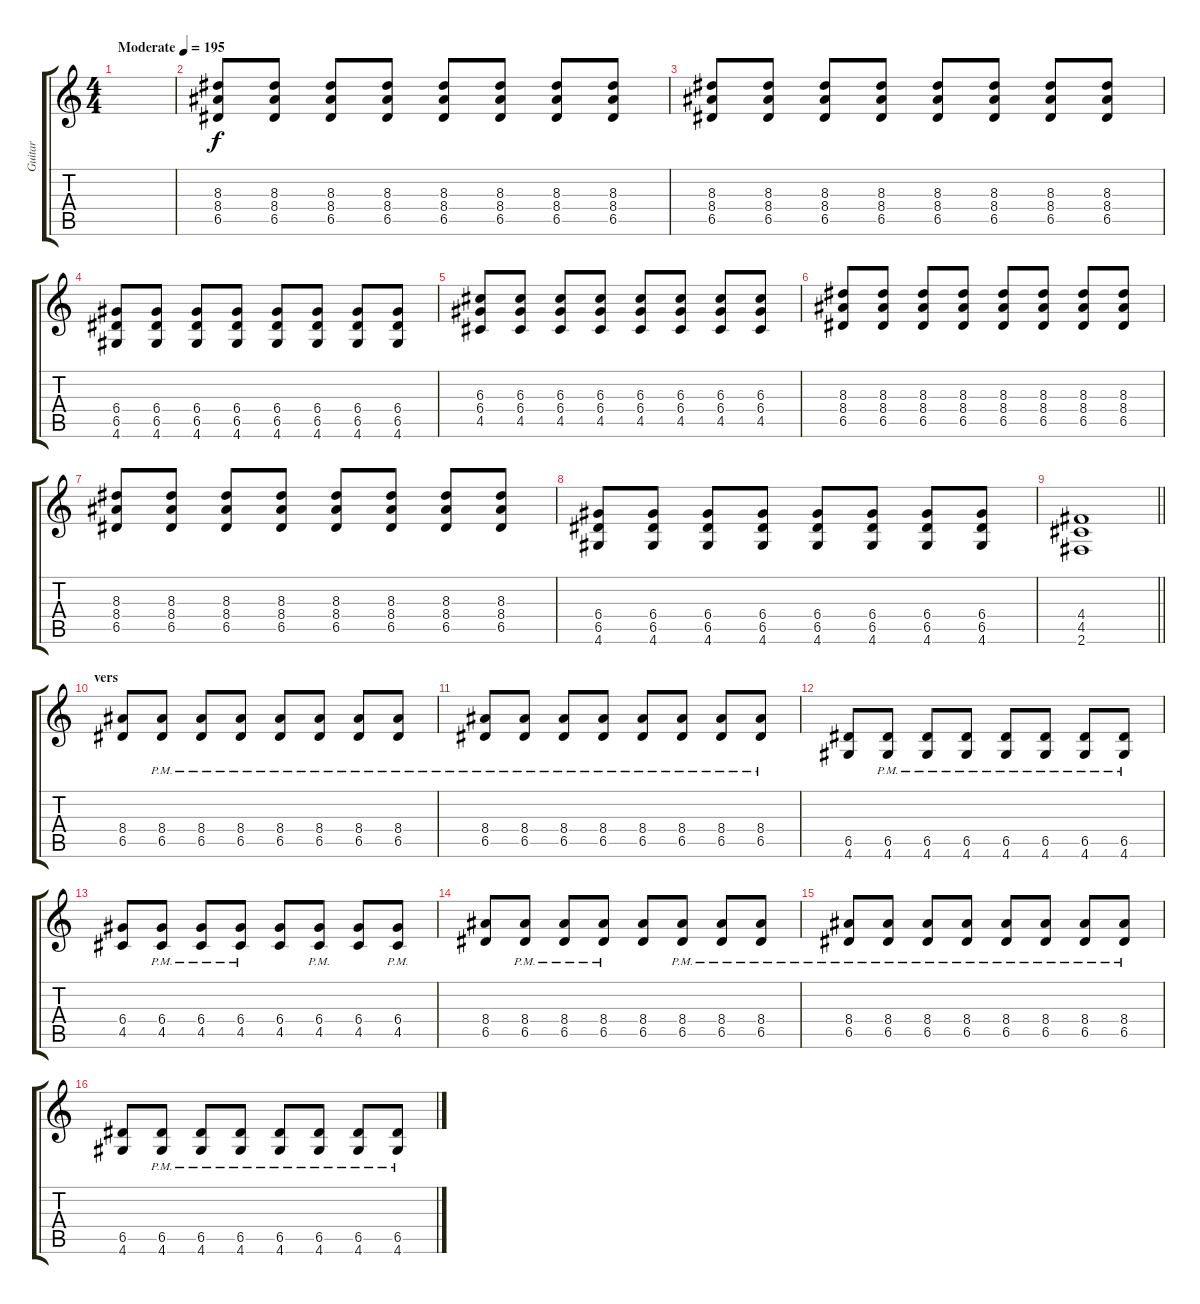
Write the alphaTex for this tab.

\track ("Guitar" "Guitar") {instrument distortionguitar}
\staff {score tabs}
\tuning (E4 B3 G3 D3 A2 E2) {hide}
\ts (4 4)
\tempo (195 "Moderate")
\clef g2
\ks c
|
(8.3 8.4 6.5).8 (8.3 8.4 6.5).8 (8.3 8.4 6.5).8 (8.3 8.4 6.5).8 (8.3 8.4 6.5).8 (8.3 8.4 6.5).8 (8.3 8.4 6.5).8 (8.3 8.4 6.5).8 |
(8.3 8.4 6.5).8 (8.3 8.4 6.5).8 (8.3 8.4 6.5).8 (8.3 8.4 6.5).8 (8.3 8.4 6.5).8 (8.3 8.4 6.5).8 (8.3 8.4 6.5).8 (8.3 8.4 6.5).8 |
(6.4 6.5 4.6).8 (6.4 6.5 4.6).8 (6.4 6.5 4.6).8 (6.4 6.5 4.6).8 (6.4 6.5 4.6).8 (6.4 6.5 4.6).8 (6.4 6.5 4.6).8 (6.4 6.5 4.6).8 |
(6.3 6.4 4.5).8 (6.3 6.4 4.5).8 (6.3 6.4 4.5).8 (6.3 6.4 4.5).8 (6.3 6.4 4.5).8 (6.3 6.4 4.5).8 (6.3 6.4 4.5).8 (6.3 6.4 4.5).8 |
(8.3 8.4 6.5).8 (8.3 8.4 6.5).8 (8.3 8.4 6.5).8 (8.3 8.4 6.5).8 (8.3 8.4 6.5).8 (8.3 8.4 6.5).8 (8.3 8.4 6.5).8 (8.3 8.4 6.5).8 |
(8.3 8.4 6.5).8 (8.3 8.4 6.5).8 (8.3 8.4 6.5).8 (8.3 8.4 6.5).8 (8.3 8.4 6.5).8 (8.3 8.4 6.5).8 (8.3 8.4 6.5).8 (8.3 8.4 6.5).8 |
(6.4 6.5 4.6).8 (6.4 6.5 4.6).8 (6.4 6.5 4.6).8 (6.4 6.5 4.6).8 (6.4 6.5 4.6).8 (6.4 6.5 4.6).8 (6.4 6.5 4.6).8 (6.4 6.5 4.6).8 |
\barLineRight lightlight
(4.4 4.5 2.6).1 |
\section ("" "vers")
(8.4 6.5).8 (8.4{pm} 6.5{pm}).8 (8.4{pm} 6.5{pm}).8 (8.4{pm} 6.5{pm}).8 (8.4{pm} 6.5{pm}).8 (8.4{pm} 6.5{pm}).8 (8.4{pm} 6.5{pm}).8 (8.4{pm} 6.5{pm}).8 |
(8.4{pm} 6.5{pm}).8 (8.4{pm} 6.5{pm}).8 (8.4{pm} 6.5{pm}).8 (8.4{pm} 6.5{pm}).8 (8.4{pm} 6.5{pm}).8 (8.4{pm} 6.5{pm}).8 (8.4{pm} 6.5{pm}).8 (8.4{pm} 6.5{pm}).8 |
(6.5 4.6).8 (6.5{pm} 4.6{pm}).8 (6.5{pm} 4.6{pm}).8 (6.5{pm} 4.6{pm}).8 (6.5{pm} 4.6{pm}).8 (6.5{pm} 4.6{pm}).8 (6.5{pm} 4.6{pm}).8 (6.5{pm} 4.6{pm}).8 |
(6.4 4.5).8 (6.4{pm} 4.5{pm}).8 (6.4{pm} 4.5{pm}).8 (6.4{pm} 4.5{pm}).8 (6.4 4.5).8 (6.4{pm} 4.5{pm}).8 (6.4 4.5).8 (6.4{pm} 4.5{pm}).8 |
(8.4 6.5).8 (8.4{pm} 6.5{pm}).8 (8.4{pm} 6.5{pm}).8 (8.4{pm} 6.5{pm}).8 (8.4 6.5).8 (8.4{pm} 6.5{pm}).8 (8.4{pm} 6.5{pm}).8 (8.4{pm} 6.5{pm}).8 |
(8.4{pm} 6.5{pm}).8 (8.4{pm} 6.5{pm}).8 (8.4{pm} 6.5{pm}).8 (8.4{pm} 6.5{pm}).8 (8.4{pm} 6.5{pm}).8 (8.4{pm} 6.5{pm}).8 (8.4{pm} 6.5{pm}).8 (8.4{pm} 6.5{pm}).8 |
(6.5 4.6).8 (6.5{pm} 4.6{pm}).8 (6.5{pm} 4.6{pm}).8 (6.5{pm} 4.6{pm}).8 (6.5{pm} 4.6{pm}).8 (6.5{pm} 4.6{pm}).8 (6.5{pm} 4.6{pm}).8 (6.5{pm} 4.6{pm}).8
